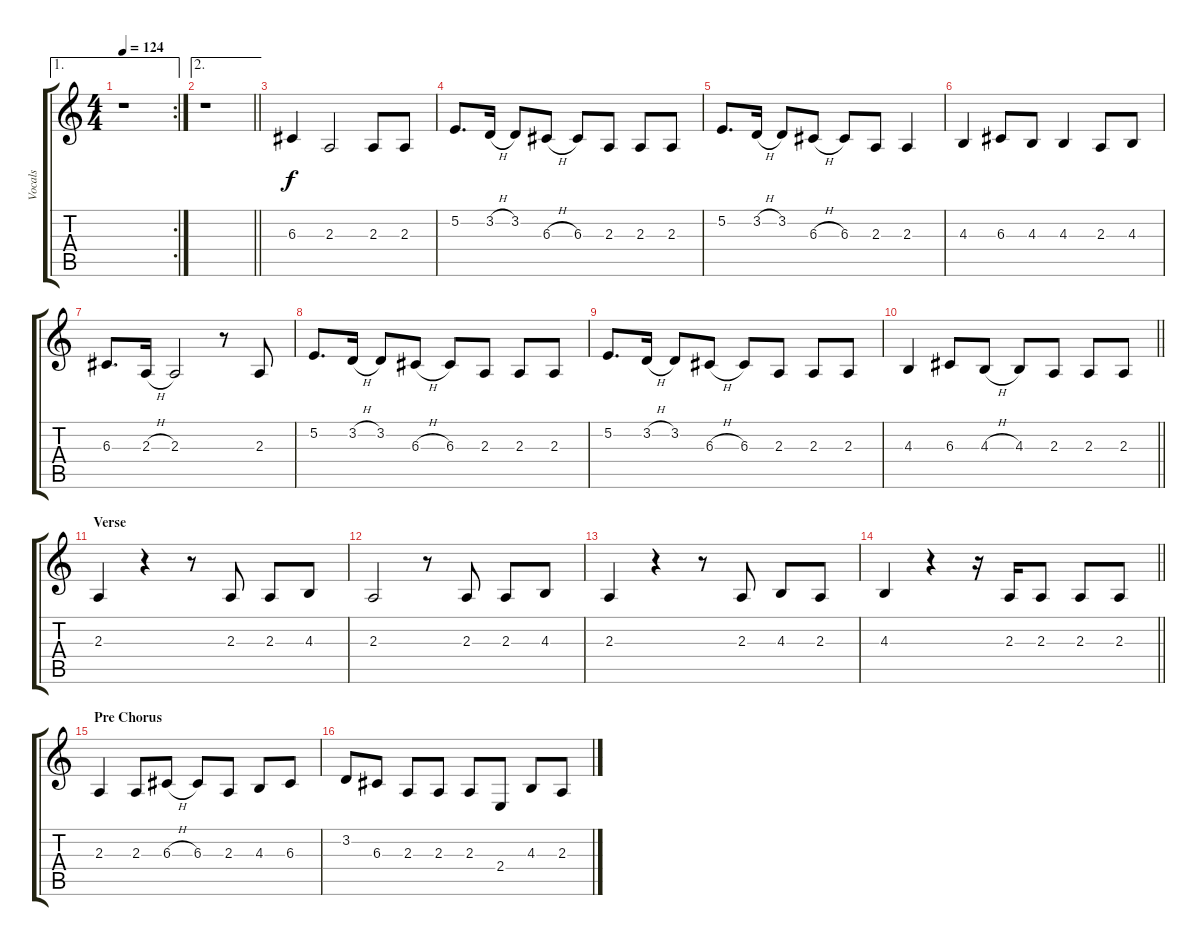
\track ("Vocals" "Vocals") {instrument tenorsax}
\staff {score tabs}
\tuning (E4 B3 G3 D3 A2 E2) {hide}
\ae 1
\rc 2
\ts (4 4)
\tempo 124
\clef g2
\ks c
r.1{dy f} |
\ae 2
\barLineRight lightlight
r.1 |
6.3.4 2.3.2 2.3.8 2.3.8 |
5.2.8{d} 3.2{h}.16 3.2.8 6.3{h}.8 6.3.8 2.3.8 2.3.8 2.3.8 |
5.2.8{d} 3.2{h}.16 3.2.8 6.3{h}.8 6.3.8 2.3.8 2.3.4 |
4.3.4 6.3.8 4.3.8 4.3.4 2.3.8 4.3.8 |
6.3.8{d} 2.3{h}.16 2.3.2 r.8 2.3.8 |
5.2.8{d} 3.2{h}.16 3.2.8 6.3{h}.8 6.3.8 2.3.8 2.3.8 2.3.8 |
5.2.8{d} 3.2{h}.16 3.2.8 6.3{h}.8 6.3.8 2.3.8 2.3.8 2.3.8 |
\barLineRight lightlight
4.3.4 6.3.8 4.3{h}.8 4.3.8 2.3.8 2.3.8 2.3.8 |
\section ("" "Verse")
2.3.4 r.4 r.8 2.3.8 2.3.8 4.3.8 |
2.3.2 r.8 2.3.8 2.3.8 4.3.8 |
2.3.4 r.4 r.8 2.3.8 4.3.8 2.3.8 |
\barLineRight lightlight
4.3.4 r.4 r.16 2.3.16 2.3.8 2.3.8 2.3.8 |
\section ("" "Pre Chorus")
2.3.4 2.3.8 6.3{h}.8 6.3.8 2.3.8 4.3.8 6.3.8 |
3.2.8 6.3.8 2.3.8 2.3.8 2.3.8 2.4.8 4.3.8 2.3.8
